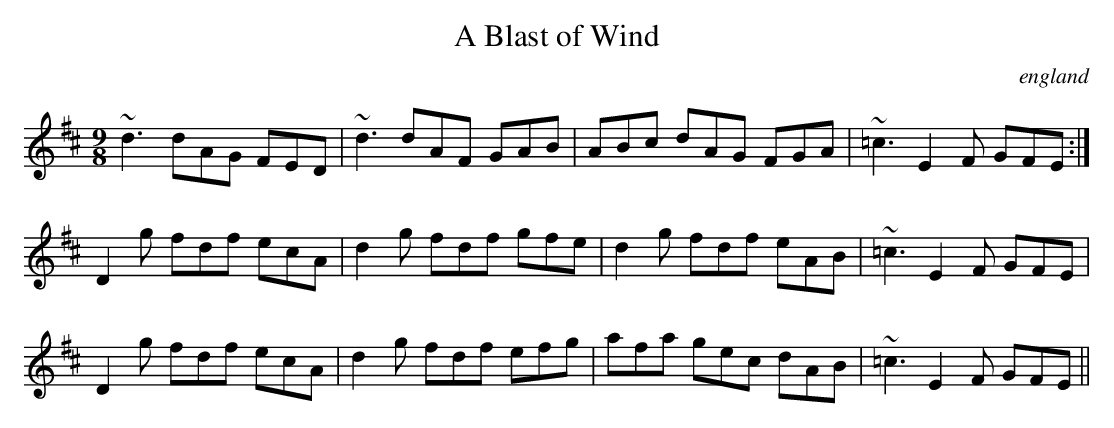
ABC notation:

X:1
T:Blast of Wind, A
O:england
M:9/8
L:1/8
K:D
~d3 dAG FED|~d3 dAF GAB|ABc dAG FGA|~=c3 E2F GFE:|
D2g fdf ecA|d2g fdf gfe|d2g fdf eAB|~=c3 E2F GFE|
D2g fdf ecA|d2g fdf efg|afa gec dAB|~=c3 E2F GFE||
